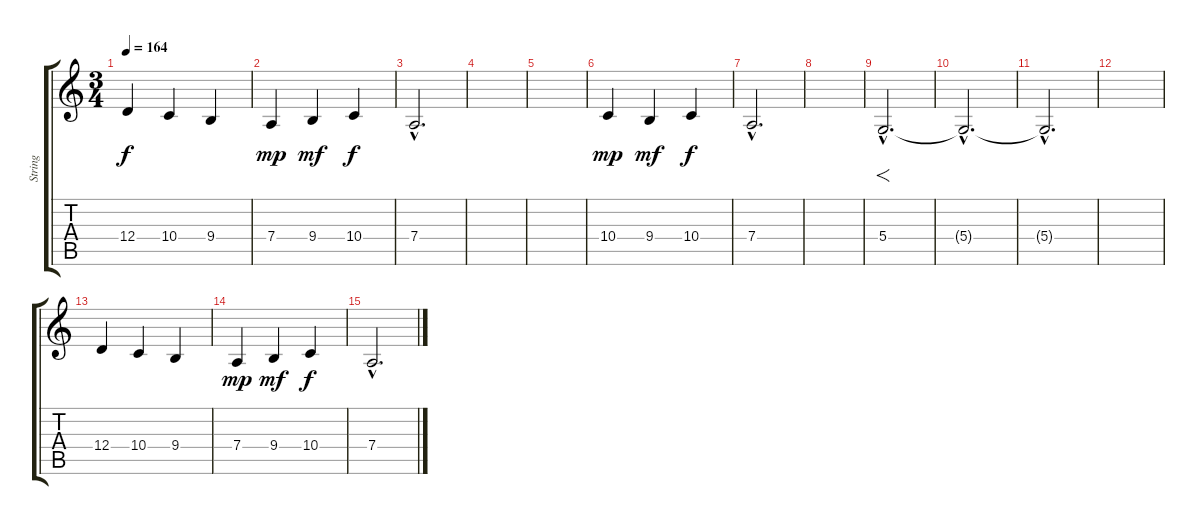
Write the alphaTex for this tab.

\track ("String" "String") {instrument stringensemble1}
\staff {score tabs}
\tuning (E4 B3 G3 D3 A2 E2) {hide}
\ts (3 4)
\tempo 164
\clef g2
\ks c
12.4.4{dy f} 10.4.4 9.4.4 |
7.4.4{dy mp} 9.4.4{dy mf} 10.4.4{dy f} |
7.4{hac}.2{d} |
|
|
10.4.4{dy mp} 9.4.4{dy mf} 10.4.4{dy f} |
7.4{hac}.2{d} |
|
5.4{hac}.2{f d} |
5.4{hac t}.2{d} |
5.4{hac t}.2{d} |
|
12.4.4 10.4.4 9.4.4 |
7.4.4{dy mp} 9.4.4{dy mf} 10.4.4{dy f} |
7.4{hac}.2{d}
